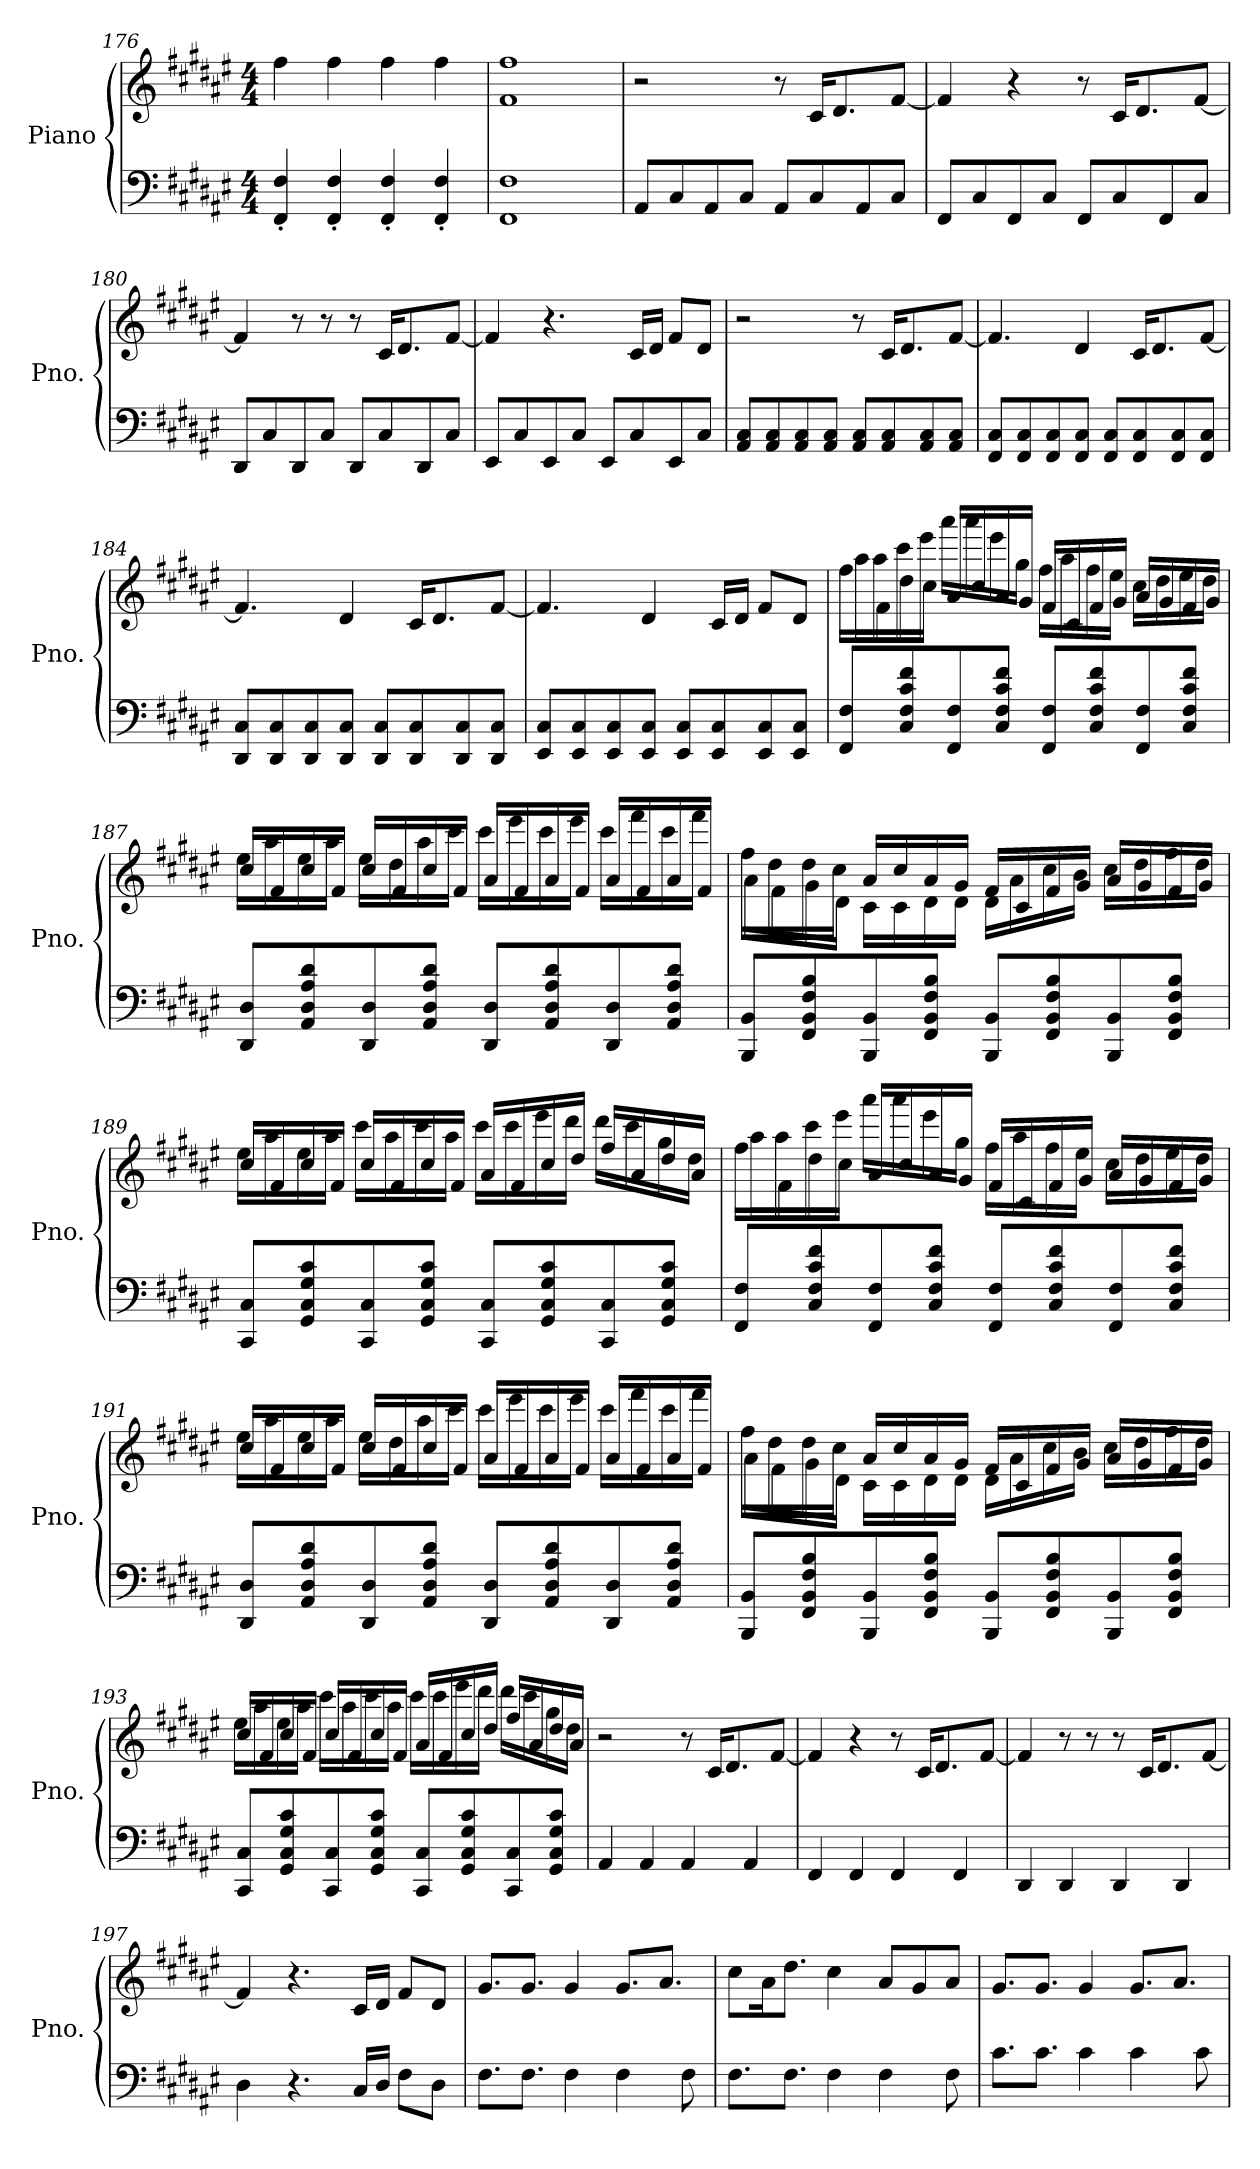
**kern	**kern
*part1	*part1
*staff2	*staff1
*I"Piano	*
*I'Pno.	*
*clefF4	*clefG2
*k[f#c#g#d#a#e#]	*k[f#c#g#d#a#e#]
*M4/4	*M4/4
=176	=176
4FF#/' 4F#/'	4ff#\
4FF#/' 4F#/'	4ff#\
4FF#/' 4F#/'	4ff#\
4FF#/' 4F#/'	4ff#\
=177	=177
1FF# 1F#	1f# 1ff#
!!LO:LB:g=z
=178	=178
*	*MM115
8AA#/L	2r
8C#/	.
8AA#/	.
8C#/J	.
8AA#/L	8r
8C#/	16c#/KL
.	8.d#/
8AA#/	.
8C#/J	[8f#/J
=179	=179
8FF#/L	4f#/]
8C#/	.
8FF#/	4r
8C#/J	.
8FF#/L	8r
8C#/	16c#/KL
.	8.d#/
8FF#/	.
8C#/J	[8f#/J
=180	=180
8DD#/L	4f#/]
8C#/	.
8DD#/	8r
8C#/J	8r
8DD#/L	8r
8C#/	16c#/KL
.	8.d#/
8DD#/	.
8C#/J	[8f#/J
=181	=181
8EE#/L	4f#/]
8C#/	.
8EE#/	4.r
8C#/J	.
8EE#/L	.
8C#/	16c#/LL
.	16d#/JJ
8EE#/	8f#/L
8C#/J	8d#/J
!!LO:LB:g=z
=182	=182
8AA#/ 8C#/L	2r
8AA#/ 8C#/	.
8AA#/ 8C#/	.
8AA#/ 8C#/J	.
8AA#/ 8C#/L	8r
8AA#/ 8C#/	16c#/KL
.	8.d#/
8AA#/ 8C#/	.
8AA#/ 8C#/J	[8f#/J
=183	=183
8FF#/ 8C#/L	4.f#/]
8FF#/ 8C#/	.
8FF#/ 8C#/	.
8FF#/ 8C#/J	4d#/
8FF#/ 8C#/L	.
8FF#/ 8C#/	16c#/KL
.	8.d#/
8FF#/ 8C#/	.
8FF#/ 8C#/J	[8f#/J
=184	=184
8DD#/ 8C#/L	4.f#/]
8DD#/ 8C#/	.
8DD#/ 8C#/	.
8DD#/ 8C#/J	4d#/
8DD#/ 8C#/L	.
8DD#/ 8C#/	16c#/KL
.	8.d#/
8DD#/ 8C#/	.
8DD#/ 8C#/J	[8f#/J
=185	=185
8EE#/ 8C#/L	4.f#/]
8EE#/ 8C#/	.
8EE#/ 8C#/	.
8EE#/ 8C#/J	4d#/
8EE#/ 8C#/L	.
8EE#/ 8C#/	16c#/LL
.	16d#/JJ
8EE#/ 8C#/	8f#/L
8EE#/ 8C#/J	8d#/J
!!LO:LB:g=z
=186	=186
*	*^
8FF#/ 8F#/L	16ff#\LL	16aa#\LL
.	16f#\	16aa#\
8C#/ 8F#/ 8c#/ 8f#/	16dd#\	16ccc#\
.	16cc#\JJ	16eee#\JJ
8FF#/ 8F#/	16a#/LL	16aaa#\LL
.	16cc#/	16aaa#\
8C#/ 8F#/ 8c#/ 8f#/J	16a#/	16eee#\
.	16g#/JJ	16gg#\JJ
8FF#/ 8F#/L	16f#/LL	16ff#\LL
.	16c#/	16aa#\
8C#/ 8F#/ 8c#/ 8f#/	16f#/	16ff#\
.	16g#/JJ	16ee#\JJ
8FF#/ 8F#/	16a#/LL	16cc#\LL
.	16g#/	16dd#\
8C#/ 8F#/ 8c#/ 8f#/J	16f#/	16ee#\
.	16g#/JJ	16dd#\JJ
=187	=187	=187
8DD#/ 8D#/L	16cc#/LL	16ee#\LL
.	16f#/	16aa#\
8AA#/ 8D#/ 8A#/ 8d#/	16cc#/	16ee#\
.	16f#/JJ	16aa#\JJ
8DD#/ 8D#/	16cc#/LL	16ee#\LL
.	16f#/	16dd#\
8AA#/ 8D#/ 8A#/ 8d#/J	16cc#/	16aa#\
.	16f#/JJ	16ccc#\JJ
8DD#/ 8D#/L	16a#/LL	16ccc#\LL
.	16f#/	16eee#\
8AA#/ 8D#/ 8A#/ 8d#/	16a#/	16ccc#\
.	16f#/JJ	16eee#\JJ
8DD#/ 8D#/	16a#/LL	16ccc#\LL
.	16f#/	16fff#\
8AA#/ 8D#/ 8A#/ 8d#/J	16a#/	16ccc#\
.	16f#/JJ	16fff#\JJ
!!LO:PB:g=z	!!
=188	=188	=188
8BBB/ 8BB/L	16ff#\LL	16a#\LL
.	16f#\	16dd#\
8FF#/ 8BB/ 8F#/ 8B/	16dd#\	16g#\
.	16cc#\JJ	16d#\JJ
8BBB/ 8BB/	16a#/LL	16c#\LL
.	16cc#/	16c#\
8FF#/ 8BB/ 8F#/ 8B/J	16a#/	16d#\
.	16g#/JJ	16d#\JJ
8BBB/ 8BB/L	16f#/LL	16d#\LL
.	16c#/	16a#\
8FF#/ 8BB/ 8F#/ 8B/	16f#/	16cc#\
.	16g#/JJ	16b\JJ
8BBB/ 8BB/	16a#/LL	16cc#\LL
.	16g#/	16dd#\
8FF#/ 8BB/ 8F#/ 8B/J	16f#/	16ff#\
.	16g#/JJ	16dd#\JJ
=189	=189	=189
8CC#/ 8C#/L	16cc#/LL	16ee#\LL
.	16f#/	16aa#\
8GG#/ 8C#/ 8G#/ 8c#/	16cc#/	16ee#\
.	16f#/JJ	16aa#\JJ
8CC#/ 8C#/	16cc#/LL	16ccc#\LL
.	16f#/	16aa#\
8GG#/ 8C#/ 8G#/ 8c#/J	16cc#/	16ccc#\
.	16f#/JJ	16aa#\JJ
8CC#/ 8C#/L	16a#/LL	16ccc#\LL
.	16f#/	16ccc#\
8GG#/ 8C#/ 8G#/ 8c#/	16cc#/	16eee#\
.	16dd#/JJ	16ddd#\JJ
8CC#/ 8C#/	16ff#/LL	16ddd#\LL
.	16a#/	16ccc#\
8GG#/ 8C#/ 8G#/ 8c#/J	16dd#/	16gg#\
.	16a#/JJ	16dd#\JJ
!!LO:LB:g=z	!!
=190	=190	=190
8FF#/ 8F#/L	16ff#\LL	16aa#\LL
.	16f#\	16aa#\
8C#/ 8F#/ 8c#/ 8f#/	16dd#\	16ccc#\
.	16cc#\JJ	16eee#\JJ
8FF#/ 8F#/	16a#/LL	16aaa#\LL
.	16cc#/	16aaa#\
8C#/ 8F#/ 8c#/ 8f#/J	16a#/	16eee#\
.	16g#/JJ	16gg#\JJ
8FF#/ 8F#/L	16f#/LL	16ff#\LL
.	16c#/	16aa#\
8C#/ 8F#/ 8c#/ 8f#/	16f#/	16ff#\
.	16g#/JJ	16ee#\JJ
8FF#/ 8F#/	16a#/LL	16cc#\LL
.	16g#/	16dd#\
8C#/ 8F#/ 8c#/ 8f#/J	16f#/	16ee#\
.	16g#/JJ	16dd#\JJ
=191	=191	=191
8DD#/ 8D#/L	16cc#/LL	16ee#\LL
.	16f#/	16aa#\
8AA#/ 8D#/ 8A#/ 8d#/	16cc#/	16ee#\
.	16f#/JJ	16aa#\JJ
8DD#/ 8D#/	16cc#/LL	16ee#\LL
.	16f#/	16dd#\
8AA#/ 8D#/ 8A#/ 8d#/J	16cc#/	16aa#\
.	16f#/JJ	16ccc#\JJ
8DD#/ 8D#/L	16a#/LL	16ccc#\LL
.	16f#/	16eee#\
8AA#/ 8D#/ 8A#/ 8d#/	16a#/	16ccc#\
.	16f#/JJ	16eee#\JJ
8DD#/ 8D#/	16a#/LL	16ccc#\LL
.	16f#/	16fff#\
8AA#/ 8D#/ 8A#/ 8d#/J	16a#/	16ccc#\
.	16f#/JJ	16fff#\JJ
!!LO:LB:g=z	!!
=192	=192	=192
8BBB/ 8BB/L	16ff#\LL	16a#\LL
.	16f#\	16dd#\
8FF#/ 8BB/ 8F#/ 8B/	16dd#\	16g#\
.	16cc#\JJ	16d#\JJ
8BBB/ 8BB/	16a#/LL	16c#\LL
.	16cc#/	16c#\
8FF#/ 8BB/ 8F#/ 8B/J	16a#/	16d#\
.	16g#/JJ	16d#\JJ
8BBB/ 8BB/L	16f#/LL	16d#\LL
.	16c#/	16a#\
8FF#/ 8BB/ 8F#/ 8B/	16f#/	16cc#\
.	16g#/JJ	16b\JJ
8BBB/ 8BB/	16a#/LL	16cc#\LL
.	16g#/	16dd#\
8FF#/ 8BB/ 8F#/ 8B/J	16f#/	16ff#\
.	16g#/JJ	16dd#\JJ
=193	=193	=193
8CC#/ 8C#/L	16cc#/LL	16ee#\LL
.	16f#/	16aa#\
8GG#/ 8C#/ 8G#/ 8c#/	16cc#/	16ee#\
.	16f#/JJ	16aa#\JJ
8CC#/ 8C#/	16cc#/LL	16ccc#\LL
.	16f#/	16aa#\
8GG#/ 8C#/ 8G#/ 8c#/J	16cc#/	16ccc#\
.	16f#/JJ	16aa#\JJ
8CC#/ 8C#/L	16a#/LL	16ccc#\LL
.	16f#/	16ccc#\
8GG#/ 8C#/ 8G#/ 8c#/	16cc#/	16eee#\
.	16dd#/JJ	16ddd#\JJ
8CC#/ 8C#/	16ff#/LL	16ddd#\LL
.	16a#/	16ccc#\
8GG#/ 8C#/ 8G#/ 8c#/J	16dd#/	16gg#\
.	16a#/JJ	16dd#\JJ
*	*v	*v
!!LO:LB:g=z
=194	=194
*	*MM100
4AA#/	2r
4AA#/	.
4AA#/	8r
.	16c#/KL
.	8.d#/
4AA#/	.
.	[8f#/J
=195	=195
*	*MM90
4FF#/	4f#/]
4FF#/	4r
4FF#/	8r
.	16c#/KL
.	8.d#/
4FF#/	.
.	[8f#/J
=196	=196
*	*MM80
4DD#/	4f#/]
4DD#/	8r
.	8r
4DD#/	8r
.	16c#/KL
.	8.d#/
4DD#/	.
.	[8f#/J
=197	=197
*	*MM70
4D#\	4f#/]
4.r	4.r
16C#/LL	16c#/LL
16D#/JJ	16d#/JJ
8F#\L	8f#/L
8D#\J	8d#/J
=198	=198
*	*MM130
8.F#\L	8.g#/L
8.F#\J	8.g#/J
4F#\	4g#/
4F#\	8.g#/L
.	8.a#/J
8F#\	.
!!LO:LB:g=z
=199	=199
8.F#\L	8cc#\L
.	16a#\K
8.F#\J	8.dd#\J
4F#\	4cc#\
4F#\	8a#/L
.	8g#/
8F#\	8a#/J
=200	=200
8.c#\L	8.g#/L
8.c#\J	8.g#/J
4c#\	4g#/
4c#\	8.g#/L
.	8.a#/J
8c#\	.
=	=
*-	*-
